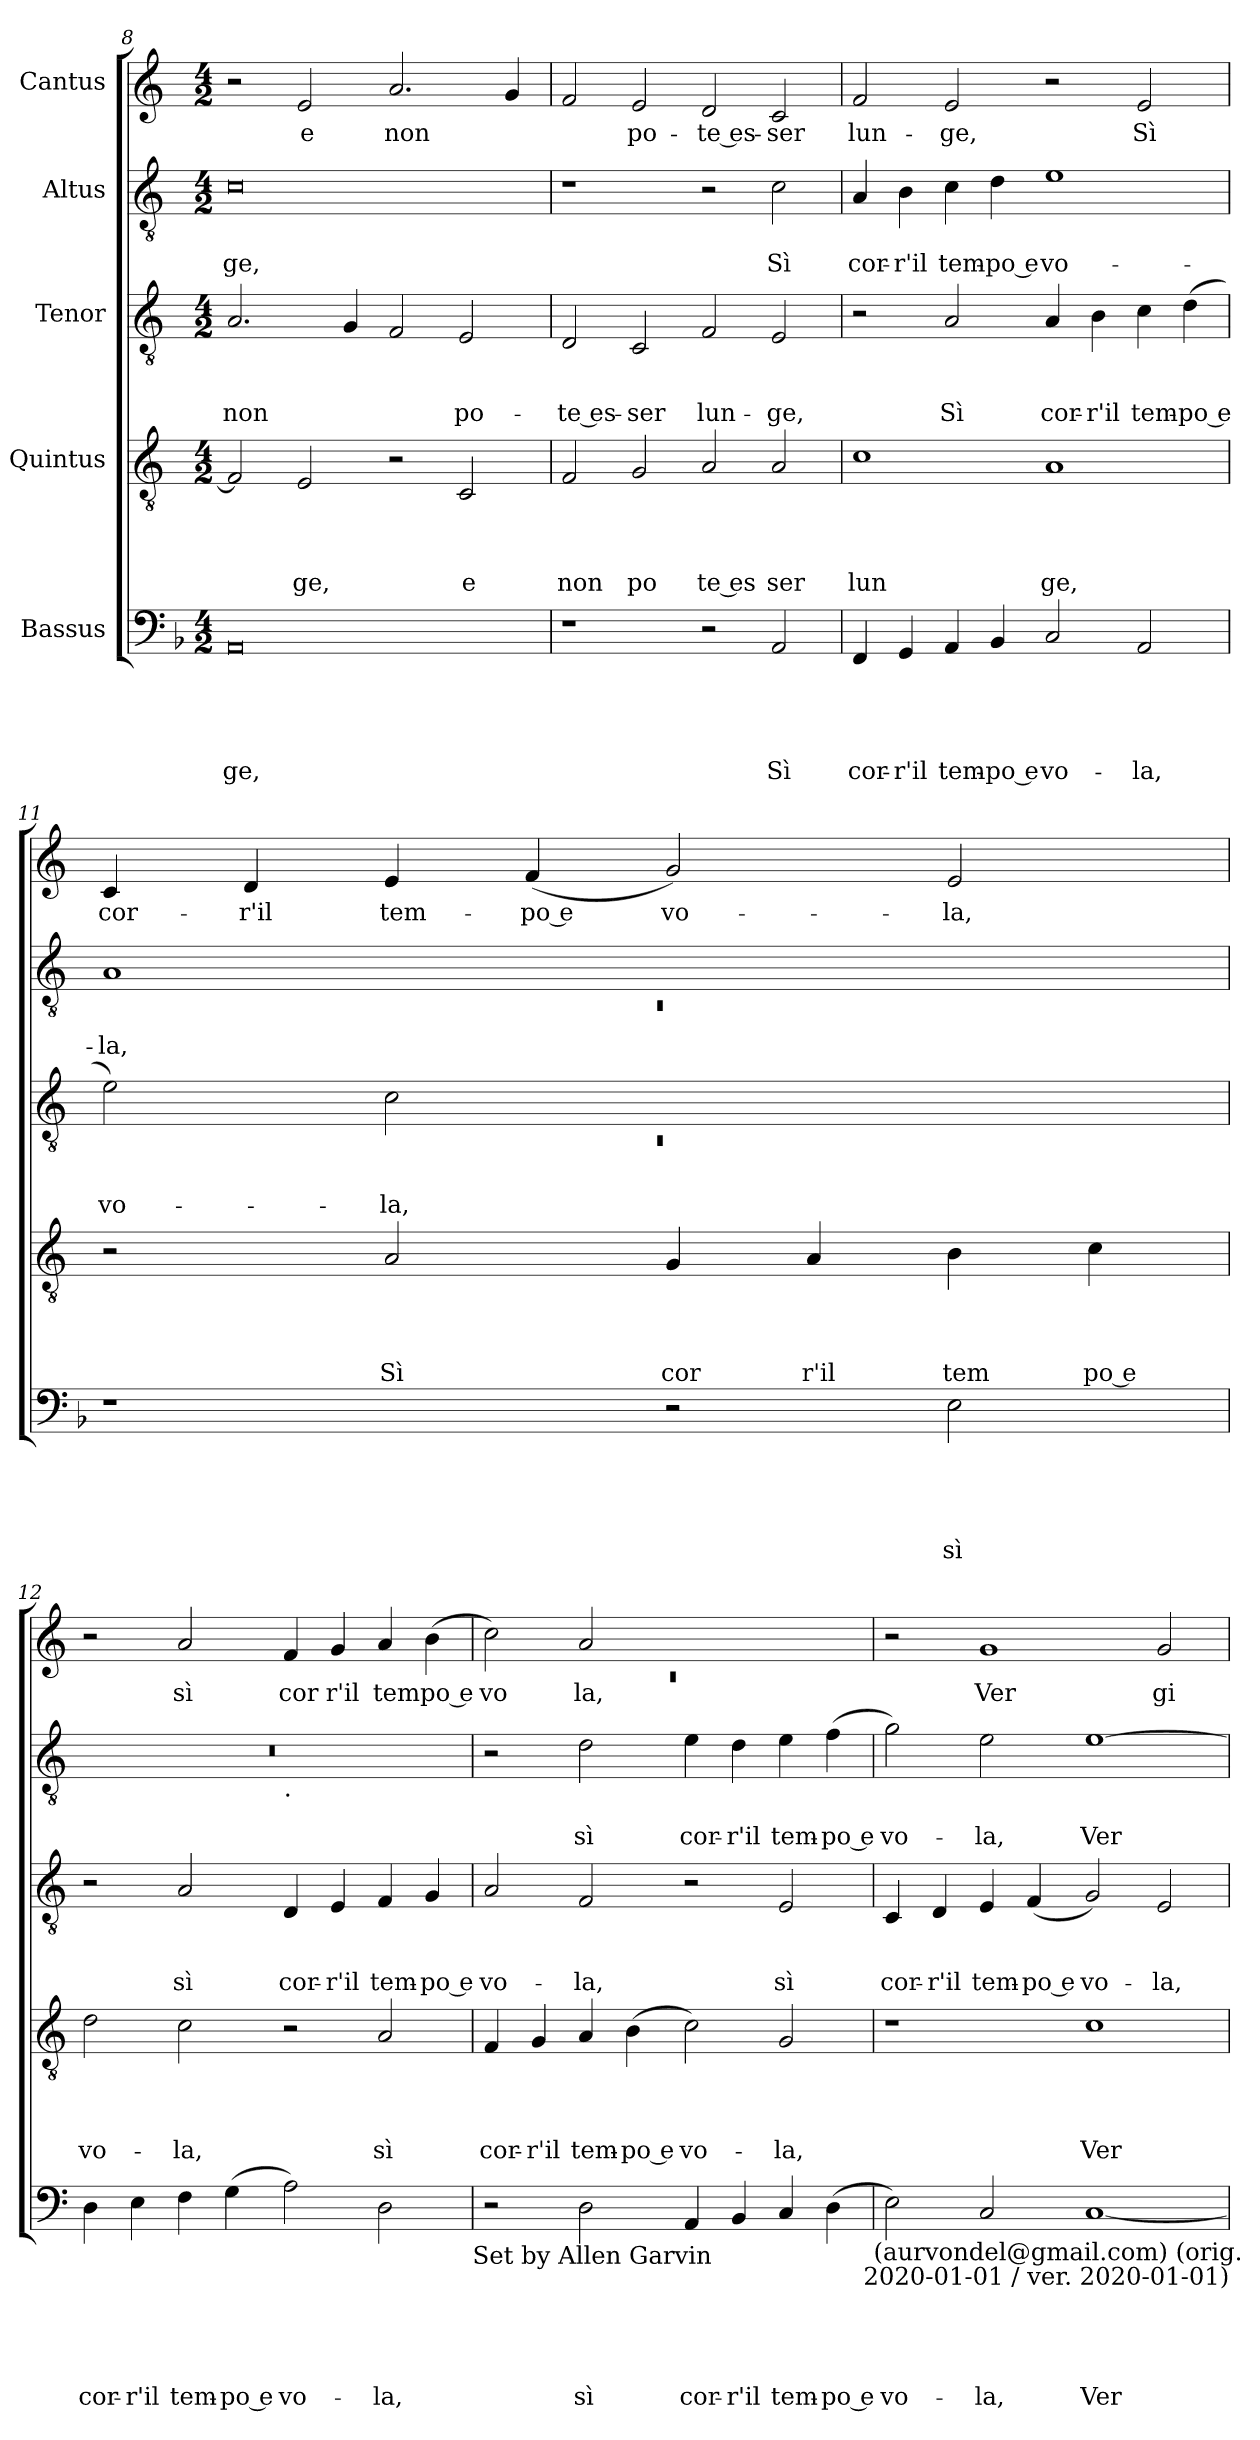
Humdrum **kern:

**kern	**text	**text	**text	**text	**text	**kern	**text	**text	**text	**text	**kern	**text	**text	**text	**kern	**text	**text	**kern	**text
*part5	*part5	*part5	*part5	*part5	*part5	*part4	*part4	*part4	*part4	*part4	*part3	*part3	*part3	*part3	*part2	*part2	*part2	*part1	*part1
*staff5	*staff5	*staff5	*staff5	*staff5	*staff5	*staff4	*staff4	*staff4	*staff4	*staff4	*staff3	*staff3	*staff3	*staff3	*staff2	*staff2	*staff2	*staff1	*staff1
*I"Bassus	*	*	*	*	*	*I"Quintus	*	*	*	*	*I"Tenor	*	*	*	*I"Altus	*	*	*I"Cantus	*
*clefF4	*	*	*	*	*	*clefGv2	*	*	*	*	*clefGv2	*	*	*	*clefGv2	*	*	*clefG2	*
*k[b-]	*	*	*	*	*	*k[]	*	*	*	*	*k[]	*	*	*	*k[]	*	*	*k[]	*
*F:	*	*	*	*	*	*C:	*	*	*	*	*C:	*	*	*	*C:	*	*	*C:	*
*M4/2	*	*	*	*	*	*M4/2	*	*	*	*	*M4/2	*	*	*	*M4/2	*	*	*M4/2	*
=8	=8	=8	=8	=8	=8	=8	=8	=8	=8	=8	=8	=8	=8	=8	=8	=8	=8	=8	=8
!	!	!	!	!	!LO:LY:b	!	!	!	!	!	!	!	!	!LO:LY:b	!	!	!LO:LY:b	!	!
0AA	.	.	.	.	-ge,	2F/]	.	.	.	.	2.A/	.	.	non	0c	.	-ge,	2r	.
!	!	!	!	!	!	!	!	!	!	!LO:LY:b	!	!	!	!	!	!	!	!	!LO:LY:b
.	.	.	.	.	.	2E/	.	.	.	ge,	.	.	.	.	.	.	.	2e/	e
.	.	.	.	.	.	.	.	.	.	.	4G/	.	.	.	.	.	.	.	.
!	!	!	!	!	!	!	!	!	!	!	!	!	!	!	!	!	!	!	!LO:LY:b
.	.	.	.	.	.	2r	.	.	.	.	2F/	.	.	.	.	.	.	2.a/	non
!	!	!	!	!	!	!	!	!	!	!LO:LY:b	!	!	!	!LO:LY:b	!	!	!	!	!
.	.	.	.	.	.	2C/	.	.	.	e	2E/	.	.	po-	.	.	.	.	.
.	.	.	.	.	.	.	.	.	.	.	.	.	.	.	.	.	.	4g/	.
=9	=9	=9	=9	=9	=9	=9	=9	=9	=9	=9	=9	=9	=9	=9	=9	=9	=9	=9	=9
!	!	!	!	!	!	!	!	!	!	!LO:LY:b	!	!	!	!LO:LY:b:rj	!	!	!	!	!
1r	.	.	.	.	.	2F/	.	.	.	non	2D/	.	.	-te es-	1r	.	.	2f/	.
!	!	!	!	!	!	!	!	!	!	!LO:LY:b	!	!	!	!LO:LY:b	!	!	!	!	!LO:LY:b
.	.	.	.	.	.	2G/	.	.	.	po	2C/	.	.	-ser	.	.	.	2e/	po-
!	!	!	!	!	!	!	!	!	!	!LO:LY:b:rj	!	!	!	!LO:LY:b	!	!	!	!	!LO:LY:b:rj
2r	.	.	.	.	.	2A/	.	.	.	te es	2F/	.	.	lun-	2r	.	.	2d/	-te es-
!	!	!	!	!	!LO:LY:b	!	!	!	!	!LO:LY:b	!	!	!	!LO:LY:b	!	!	!LO:LY:b	!	!LO:LY:b
2AA/	.	.	.	.	Sì	2A/	.	.	.	ser	2E/	.	.	-ge,	2c\	.	Sì	2c/	-ser
=10	=10	=10	=10	=10	=10	=10	=10	=10	=10	=10	=10	=10	=10	=10	=10	=10	=10	=10	=10
!	!	!	!	!	!LO:LY:b	!	!	!	!	!LO:LY:b	!	!	!	!	!	!	!LO:LY:b	!	!LO:LY:b
4FF/	.	.	.	.	cor-	1c	.	.	.	lun	2r	.	.	.	4A/	.	cor-	2f/	lun-
!	!	!	!	!	!LO:LY:b	!	!	!	!	!	!	!	!	!	!	!	!LO:LY:b	!	!
4GG/	.	.	.	.	-r'il	.	.	.	.	.	.	.	.	.	4B\	.	-r'il	.	.
!	!	!	!	!	!LO:LY:b	!	!	!	!	!	!	!	!	!LO:LY:b	!	!	!LO:LY:b	!	!LO:LY:b
4AA/	.	.	.	.	tem-	.	.	.	.	.	2A/	.	.	Sì	4c\	.	tem-	2e/	-ge,
!	!	!	!	!	!LO:LY:b:rj	!	!	!	!	!	!	!	!	!	!	!	!LO:LY:b:rj	!	!
4BB-/	.	.	.	.	-po e	.	.	.	.	.	.	.	.	.	4d\	.	-po e	.	.
!	!	!	!	!	!LO:LY:b	!	!	!	!	!LO:LY:b	!	!	!	!LO:LY:b	!	!	!LO:LY:b	!	!
2C/	.	.	.	.	vo-	1A	.	.	.	ge,	4A/	.	.	cor-	1e	.	vo-	2r	.
!	!	!	!	!	!	!	!	!	!	!	!	!	!	!LO:LY:b	!	!	!	!	!
.	.	.	.	.	.	.	.	.	.	.	4B\	.	.	-r'il	.	.	.	.	.
!	!	!	!	!	!LO:LY:b	!	!	!	!	!	!	!	!	!LO:LY:b	!	!	!	!	!LO:LY:b
2AA/	.	.	.	.	-la,	.	.	.	.	.	4c\	.	.	tem-	.	.	.	2e/	Sì
!	!	!	!	!	!	!	!	!	!	!	!	!	!	!LO:LY:b:rj	!	!	!	!	!
.	.	.	.	.	.	.	.	.	.	.	(<4d\	.	.	-po e	.	.	.	.	.
=11	=11	=11	=11	=11	=11	=11	=11	=11	=11	=11	=11	=11	=11	=11	=11	=11	=11	=11	=11
*	*	*	*	*	*	*	*	*	*	*	*^	*	*	*	*^	*	*	*	*
!	!	!	!	!	!	!	!	!	!	!	!	!LO:N:vis=1	!	!	!LO:LY:b	!	!LO:N:vis=1	!	!LO:LY:b	!	!LO:LY:b
1r	.	.	.	.	.	2r	.	.	.	.	2e\)	0rC	.	.	vo-	1A	0rC	.	-la,	4c/	cor-
!	!	!	!	!	!	!	!	!	!	!	!	!	!	!	!	!	!	!	!	!	!LO:LY:b
.	.	.	.	.	.	.	.	.	.	.	.	.	.	.	.	.	.	.	.	4d/	-r'il
!	!	!	!	!	!	!	!	!	!	!LO:LY:b	!	!	!	!	!LO:LY:b	!	!	!	!	!	!LO:LY:b
.	.	.	.	.	.	2A/	.	.	.	Sì	2c\	.	.	.	-la,	.	.	.	.	4e/	tem-
!	!	!	!	!	!	!	!	!	!	!	!	!	!	!	!	!	!	!	!	!	!LO:LY:b:rj
.	.	.	.	.	.	.	.	.	.	.	.	.	.	.	.	.	.	.	.	(<4f/	-po e
!	!	!	!	!	!	!	!	!	!	!LO:LY:b	!	!	!	!	!	!	!	!	!	!	!LO:LY:b
2r	.	.	.	.	.	4G/	.	.	.	cor	1ryy	.	.	.	.	1ryy	.	.	.	2g/)	vo-
!	!	!	!	!	!	!	!	!	!	!LO:LY:b	!	!	!	!	!	!	!	!	!	!	!
.	.	.	.	.	.	4A/	.	.	.	r'il	.	.	.	.	.	.	.	.	.	.	.
!	!	!	!	!	!LO:LY:b	!	!	!	!	!LO:LY:b	!	!	!	!	!	!	!	!	!	!	!LO:LY:b
2E\	.	.	.	.	sì	4B\	.	.	.	tem	.	.	.	.	.	.	.	.	.	2e/	-la,
!	!	!	!	!	!	!	!	!	!	!LO:LY:b:rj	!	!	!	!	!	!	!	!	!	!	!
.	.	.	.	.	.	4c\	.	.	.	po e	.	.	.	.	.	.	.	.	.	.	.
*	*	*	*	*	*	*	*	*	*	*	*v	*v	*	*	*	*	*	*	*	*	*
!!LO:PB:g=z
=12	=12	=12	=12	=12	=12	=12	=12	=12	=12	=12	=12	=12	=12	=12	=12	=12	=12	=12	=12	=12
*k[]	*	*	*	*	*	*	*	*	*	*	*	*	*	*	*	*	*	*	*	*
*C:	*	*	*	*	*	*	*	*	*	*	*	*	*	*	*	*	*	*	*	*
!	!	!	!	!	!LO:LY:b	!	!	!	!	!LO:LY:b	!	!	!	!	!	!	!	!	!	!
4D\	.	.	.	.	cor-	2d\	.	.	.	vo-	2r	.	.	.	0r	1ryy	.	.	2r	.
!	!	!	!	!	!LO:LY:b	!	!	!	!	!	!	!	!	!	!	!	!	!	!	!
4E\	.	.	.	.	-r'il	.	.	.	.	.	.	.	.	.	.	.	.	.	.	.
!	!	!	!	!	!LO:LY:b	!	!	!	!	!LO:LY:b	!	!	!	!LO:LY:b	!	!	!	!	!	!LO:LY:b
4F\	.	.	.	.	tem-	2c\	.	.	.	-la,	2A/	.	.	sì	.	.	.	.	2a/	sì
!	!	!	!	!	!LO:LY:b:rj	!	!	!	!	!	!	!	!	!	!	!	!	!	!	!
(<4G\	.	.	.	.	-po e	.	.	.	.	.	.	.	.	.	.	.	.	.	.	.
!	!	!	!	!	!	!	!	!	!	!	!	!	!	!	!	!LO:TX:b:t=.	!	!	!	!
!	!	!	!	!	!LO:LY:b	!	!	!	!	!	!	!	!	!LO:LY:b	!	!	!	!	!	!LO:LY:b
2A\)	.	.	.	.	vo-	2r	.	.	.	.	4D/	.	.	cor-	.	1ryy	.	.	4f/	cor
!	!	!	!	!	!	!	!	!	!	!	!	!	!	!LO:LY:b	!	!	!	!	!	!LO:LY:b
.	.	.	.	.	.	.	.	.	.	.	4E/	.	.	-r'il	.	.	.	.	4g/	r'il
!	!	!	!	!	!LO:LY:b	!	!	!	!	!LO:LY:b	!	!	!	!LO:LY:b	!	!	!	!	!	!LO:LY:b
2D\	.	.	.	.	-la,	2A/	.	.	.	sì	4F/	.	.	tem-	.	.	.	.	4a/	tem
!	!	!	!	!	!	!	!	!	!	!	!	!	!	!LO:LY:b:rj	!	!	!	!	!	!LO:LY:b:rj
.	.	.	.	.	.	.	.	.	.	.	4G/	.	.	-po e	.	.	.	.	(<4b\	po e
!LO:TX:b:t=Set by Allen Garvin	!	!	!	!	!	!	!	!	!	!	!	!	!	!	!	!	!	!	!	!
=13	=13	=13	=13	=13	=13	=13	=13	=13	=13	=13	=13	=13	=13	=13	=13	=13	=13	=13	=13	=13
*	*	*	*	*	*	*	*	*	*	*	*	*	*	*	*	*	*	*	*^	*
!	!	!	!	!	!	!	!	!	!	!LO:LY:b	!	!	!	!LO:LY:b	!	!	!	!	!	!LO:N:vis=1	!LO:LY:b
*	*	*	*	*	*	*	*	*	*	*	*	*	*	*	*v	*v	*	*	*	*	*
2r	.	.	.	.	.	4F/	.	.	.	cor-	2A/	.	.	vo-	2r	.	.	2cc\)	0rc	vo
!	!	!	!	!	!	!	!	!	!	!LO:LY:b	!	!	!	!	!	!	!	!	!	!
.	.	.	.	.	.	4G/	.	.	.	-r'il	.	.	.	.	.	.	.	.	.	.
!	!	!	!	!	!LO:LY:b	!	!	!	!	!LO:LY:b	!	!	!	!LO:LY:b	!	!	!LO:LY:b	!	!	!LO:LY:b
2D\	.	.	.	.	sì	4A/	.	.	.	tem-	2F/	.	.	-la,	2d\	.	sì	2a/	.	la,
!	!	!	!	!	!	!	!	!	!	!LO:LY:b:rj	!	!	!	!	!	!	!	!	!	!
.	.	.	.	.	.	(<4B\	.	.	.	-po e	.	.	.	.	.	.	.	.	.	.
!	!	!	!	!	!LO:LY:b	!	!	!	!	!LO:LY:b	!	!	!	!	!	!	!LO:LY:b	!	!	!
4AA/	.	.	.	.	cor-	2c\)	.	.	.	vo-	2r	.	.	.	4e\	.	cor-	1ryy	.	.
!	!	!	!	!	!LO:LY:b	!	!	!	!	!	!	!	!	!	!	!	!LO:LY:b	!	!	!
4BB/	.	.	.	.	-r'il	.	.	.	.	.	.	.	.	.	4d\	.	-r'il	.	.	.
!	!	!	!	!	!LO:LY:b	!	!	!	!	!LO:LY:b	!	!	!	!LO:LY:b	!	!	!LO:LY:b	!	!	!
4C/	.	.	.	.	tem-	2G/	.	.	.	-la,	2E/	.	.	sì	4e\	.	tem-	.	.	.
!	!	!	!	!	!LO:LY:b:rj	!	!	!	!	!	!	!	!	!	!	!	!LO:LY:b:rj	!	!	!
(<4D\	.	.	.	.	-po e	.	.	.	.	.	.	.	.	.	(<4f\	.	-po e	.	.	.
*	*	*	*	*	*	*	*	*	*	*	*	*	*	*	*	*	*	*v	*v	*
!LO:TX:b:t=(aurvondel@gmail.com) (orig.	!	!	!	!	!	!	!	!	!	!	!	!	!	!	!	!	!	!	!
=14	=14	=14	=14	=14	=14	=14	=14	=14	=14	=14	=14	=14	=14	=14	=14	=14	=14	=14	=14
!	!	!	!	!	!LO:LY:b	!	!	!	!	!	!	!	!	!LO:LY:b	!	!	!LO:LY:b	!	!
2E\)	.	.	.	.	vo-	1r	.	.	.	.	4C/	.	.	cor-	2g\)	.	vo-	2r	.
!	!	!	!	!	!	!	!	!	!	!	!	!	!	!LO:LY:b	!	!	!	!	!
.	.	.	.	.	.	.	.	.	.	.	4D/	.	.	-r'il	.	.	.	.	.
!	!	!	!	!	!LO:LY:b	!	!	!	!	!	!	!	!	!LO:LY:b	!	!	!LO:LY:b	!	!LO:LY:b
2C/	.	.	.	.	-la,	.	.	.	.	.	4E/	.	.	tem-	2e\	.	-la,	1g	Ver
!	!	!	!	!	!	!	!	!	!	!	!	!	!	!LO:LY:b:rj	!	!	!	!	!
.	.	.	.	.	.	.	.	.	.	.	(<4F/	.	.	-po e	.	.	.	.	.
!	!	!	!	!	!LO:LY:b	!	!	!	!	!LO:LY:b	!	!	!	!LO:LY:b	!	!	!LO:LY:b	!	!
[<1C	.	.	.	.	Ver-	1c	.	.	.	Ver-	2G/)	.	.	vo-	[>1e	.	Ver-	.	.
!	!	!	!	!	!	!	!	!	!	!	!	!	!	!LO:LY:b	!	!	!	!	!LO:LY:b
.	.	.	.	.	.	.	.	.	.	.	2E/	.	.	-la,	.	.	.	2g/	gi
!LO:TX:b:t=2020-01-01 / ver. 2020-01-01)	!	!	!	!	!	!	!	!	!	!	!	!	!	!	!	!	!	!	!
=	=	=	=	=	=	=	=	=	=	=	=	=	=	=	=	=	=	=	=
*-	*-	*-	*-	*-	*-	*-	*-	*-	*-	*-	*-	*-	*-	*-	*-	*-	*-	*-	*-
